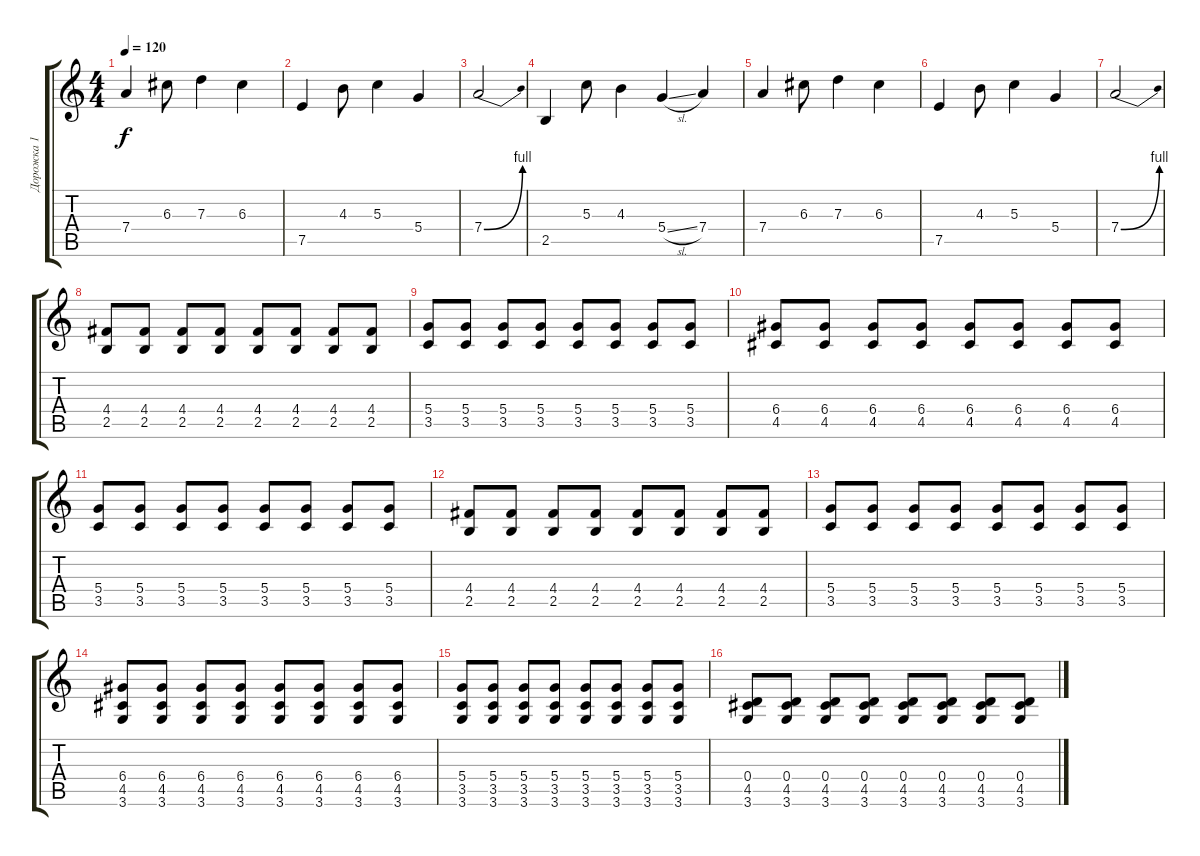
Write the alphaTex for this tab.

\track ("Дорожка 1" "Дорожка 1") {instrument distortionguitar}
\staff {score tabs}
\tuning (E4 B3 G3 D3 A2 E2) {hide}
\ts (4 4)
\tempo 120
\clef g2
\ks c
7.4.4{dy f} 6.3.8 7.3.4 6.3.4 |
7.5.4 4.3.8 5.3.4 5.4.4 |
7.4{be (bend 0 0 60 4)}.2 |
2.5.4 5.3.8 4.3.4 5.4{sl}.4 7.4.4 |
7.4.4 6.3.8 7.3.4 6.3.4 |
7.5.4 4.3.8 5.3.4 5.4.4 |
7.4{be (bend 0 0 60 4)}.2 |
(4.4 2.5).8 (4.4 2.5).8 (4.4 2.5).8 (4.4 2.5).8 (4.4 2.5).8 (4.4 2.5).8 (4.4 2.5).8 (4.4 2.5).8 |
(5.4 3.5).8 (5.4 3.5).8 (5.4 3.5).8 (5.4 3.5).8 (5.4 3.5).8 (5.4 3.5).8 (5.4 3.5).8 (5.4 3.5).8 |
(6.4 4.5).8 (6.4 4.5).8 (6.4 4.5).8 (6.4 4.5).8 (6.4 4.5).8 (6.4 4.5).8 (6.4 4.5).8 (6.4 4.5).8 |
(5.4 3.5).8 (5.4 3.5).8 (5.4 3.5).8 (5.4 3.5).8 (5.4 3.5).8 (5.4 3.5).8 (5.4 3.5).8 (5.4 3.5).8 |
(4.4 2.5).8 (4.4 2.5).8 (4.4 2.5).8 (4.4 2.5).8 (4.4 2.5).8 (4.4 2.5).8 (4.4 2.5).8 (4.4 2.5).8 |
(5.4 3.5).8 (5.4 3.5).8 (5.4 3.5).8 (5.4 3.5).8 (5.4 3.5).8 (5.4 3.5).8 (5.4 3.5).8 (5.4 3.5).8 |
(6.4 4.5 3.6).8 (6.4 4.5 3.6).8 (6.4 4.5 3.6).8 (6.4 4.5 3.6).8 (6.4 4.5 3.6).8 (6.4 4.5 3.6).8 (6.4 4.5 3.6).8 (6.4 4.5 3.6).8 |
(5.4 3.5 3.6).8 (5.4 3.5 3.6).8 (5.4 3.5 3.6).8 (5.4 3.5 3.6).8 (5.4 3.5 3.6).8 (5.4 3.5 3.6).8 (5.4 3.5 3.6).8 (5.4 3.5 3.6).8 |
(0.4 4.5 3.6).8 (0.4 4.5 3.6).8 (0.4 4.5 3.6).8 (0.4 4.5 3.6).8 (0.4 4.5 3.6).8 (0.4 4.5 3.6).8 (0.4 4.5 3.6).8 (0.4 4.5 3.6).8
